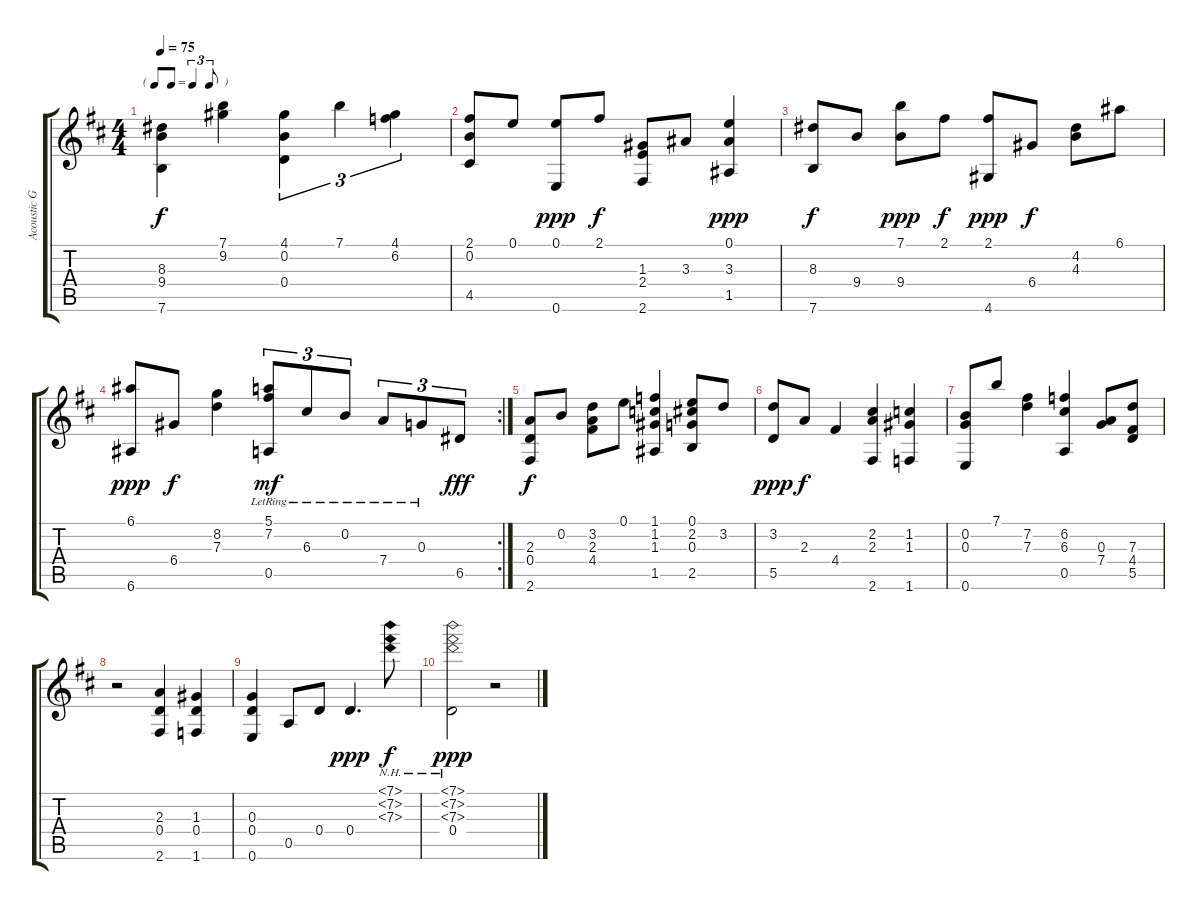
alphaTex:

\track ("Acoustic Guitar " "Acoustic G") {instrument acousticguitarnylon}
\staff {score tabs}
\tuning (E4 B3 G3 D3 A2 E2) {hide}
\ts (4 4)
\tf triplet8th
\tempo 75
\clef g2
\ks d
(8.3 9.4 7.6).4{dy f beam Down} (7.1 9.2).4 (4.1 0.2 0.4).4{tu (3 2)} 7.1.4{tu (3 2)} (4.1 6.2).4{tu (3 2)} |
(2.1 0.2 4.5).8 0.1.8 (0.1 0.6).8{dy ppp} 2.1.8{dy f} (1.3 2.4 2.6).8 3.3.8 (0.1 3.3 1.5).4{dy ppp} |
(8.3 7.6).8{dy f} 9.4.8 (7.1 9.4).8{dy ppp} 2.1.8{dy f} (2.1 4.6).8{dy ppp beam Up} 6.4.8{dy f} (4.2 4.3).8 6.1.8 |
\rc 2
(6.1 6.6).8{dy ppp} 6.4.8{dy f} (8.2 7.3).4 (5.1 7.2{lr} 0.5).8{tu (3 2) dy mf} 6.3{lr}.8{tu (3 2)} 0.2{lr}.8{tu (3 2)} 7.4{lr}.8{tu (3 2)} 0.3{lr}.8{tu (3 2)} 6.5.8{tu (3 2) dy fff} |
(2.3 0.4 2.6).8{dy f} 0.2.8 (3.2 2.3 4.4).8 0.1.8 (1.1 1.2 1.3 1.5).4 (0.1 2.2 0.3 2.5).8 3.2.8 |
(3.2 5.5).8{dy ppp} 2.3.8{dy f} 4.4.4 (2.2 2.3 2.6).4 (1.2 1.3 1.6).4 |
(0.2 0.3 0.6).8 7.1.8 (7.2 7.3).4 (6.2 6.3 0.5).4 (0.3 7.4).8 (7.3 4.4 5.5).8 |
r.2 (2.3 0.4 2.6).4 (1.3 0.4 1.6).4 |
(0.3 0.4 0.6).4 0.5.8 0.4.8 0.4.4{d dy ppp} (7.1{nh} 7.2{nh} 7.3{nh}).8{dy f} |
(7.1{nh} 7.2{nh} 7.3{nh} 0.4).2{dy ppp} r.2
